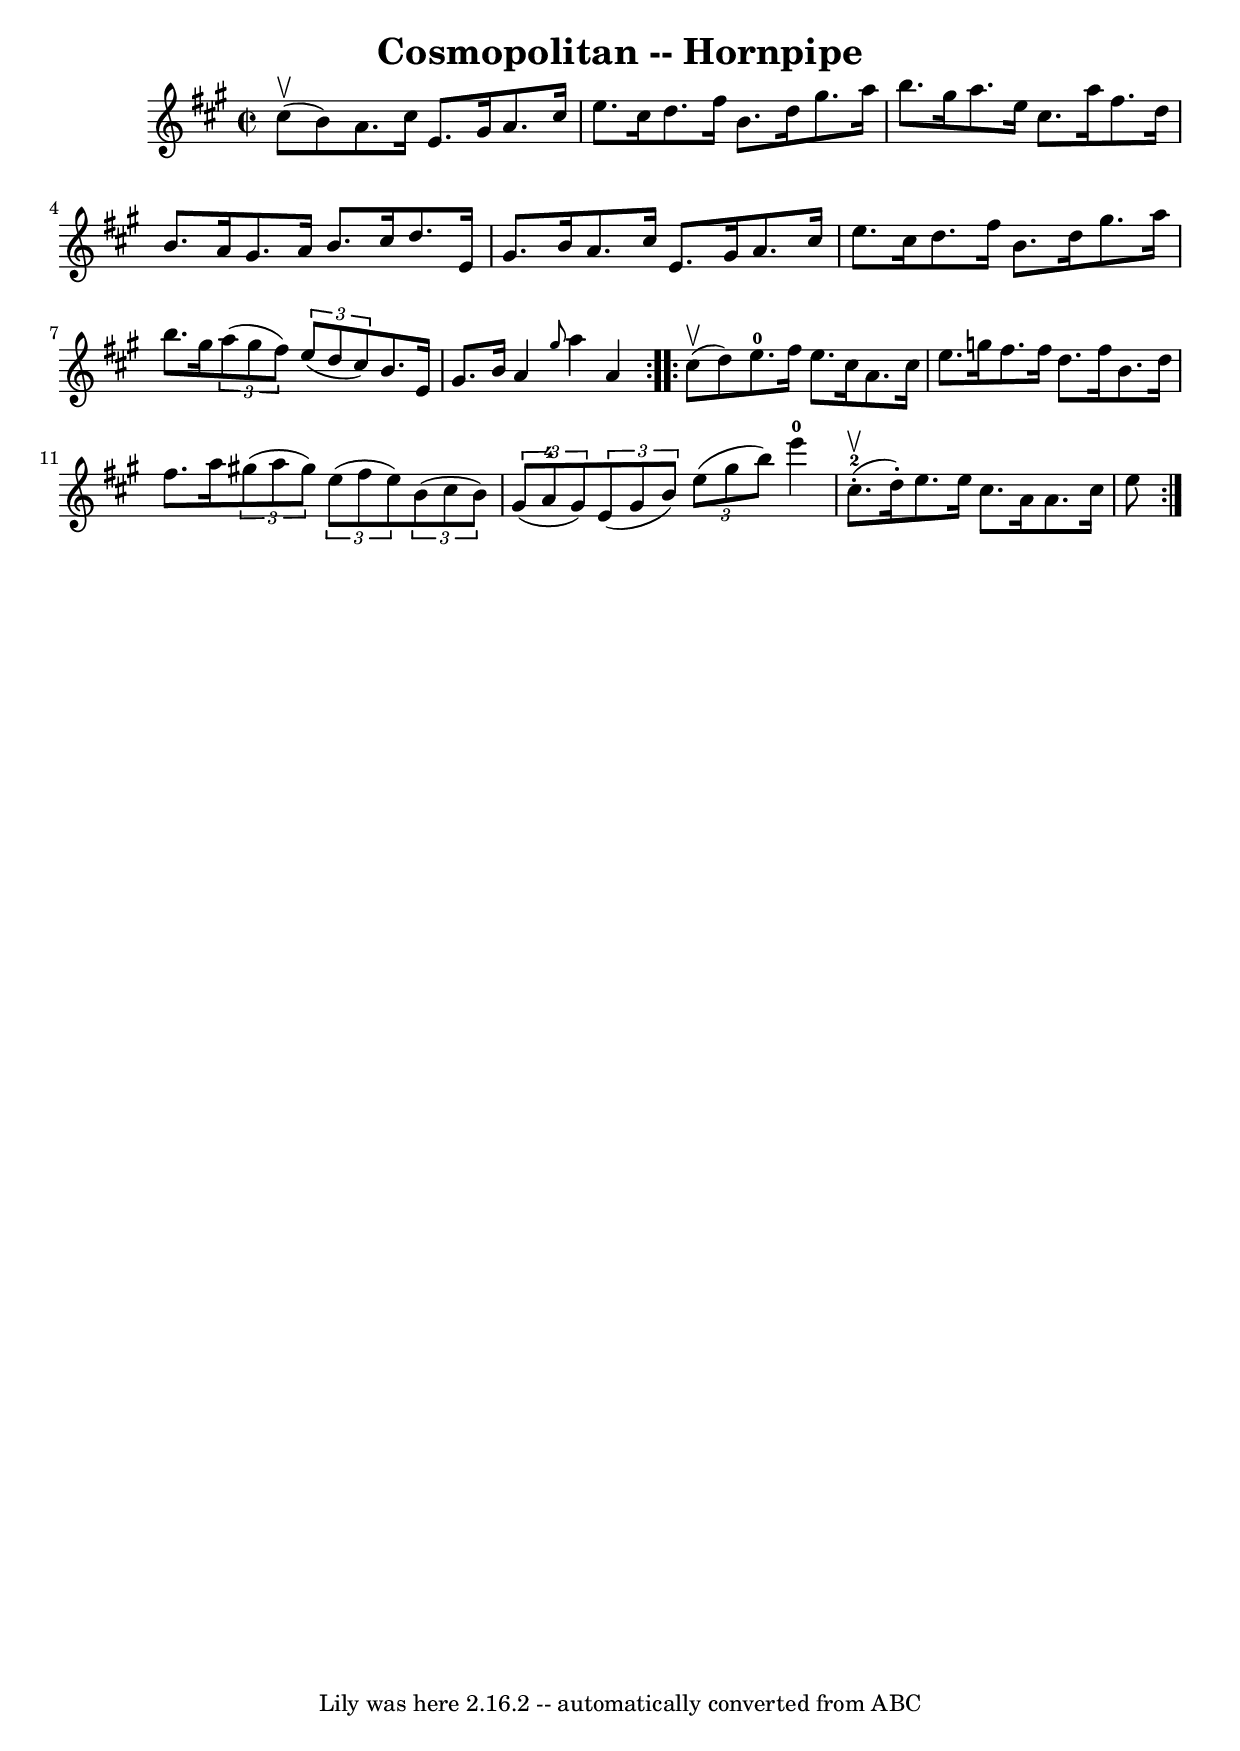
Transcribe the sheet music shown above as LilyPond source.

\version "2.16.2"
\include "Mammoth.ily"
\header {
  %% book = "Cole's 1000 Fiddle Tunes"
 crossRefNumber = "1"
 footnotes = ""
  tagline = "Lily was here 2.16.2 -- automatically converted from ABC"
  title = "Cosmopolitan -- Hornpipe"

}
voicedefault =  {



  \repeat volta 2 {

    \override Staff.TimeSignature #'style = #'C
    \time 2/2 
    \key a \major cs''8 (^\upbow b'8)  |
 a'8. cs''16 e'8. gs'16 a'8. cs''16 e''8. cs''16   |
 d''8. fs''16 b'8. d''16 gs''8. a''16 b''8. gs''16    |
 a''8. e''16 cs''8. a''16 fs''8. d''16 b'8. a'16   |
 gs'8. a'16 b'8. cs''16 d''8. e'16 gs'8. b'16   |
 a'8. cs''16 e'8. gs'16 a'8. cs''16 e''8. cs''16   |
 d''8. fs''16 b'8. d''16 gs''8. a''16 b''8. gs''16   |
    \times 2/3 { a''8 (gs''8 fs''8  
		) 
	       }   \times 2/3 { e''8 (d''8 cs''8) 
			      } b'8. e'16 gs'8. b'16   |
 a'4  \grace { gs''8  
		} a''4 a'4  
  }     

  \repeat volta 2 { cs''8 (^\upbow d''8)  |
 e''8.-0 fs''16 e''8. cs''16 a'8. cs''16 e''8. g''16   |
 fs''8. fs''16 d''8. fs''16 b'8. d''16 fs''8. a''16    |
    \times 2/3 { gs''!8 (a''8 gs''8) 
	       }   \times 2/3 {   
		 e''8 (fs''8 e''8) 
	       }   \times 2/3 { b'8 (cs''8 b'8) 
			      }   
    \times 2/3 { gs'8 (a'8-4 gs'8)  	       }  |
    \times 2/3 { e'8 (
		 gs'8 b'8) 
	       }   \times 2/3 { e''8 (gs''8 b''8)  			      } e'''4-0 cs''8.-2(^\upbow-. d''16-.)  |
 e''8. e''16    
 cs''8. a'16 a'8. cs''16 e''8      
  }

}

\score{
  <<

    \context Staff="default"
    {
      \voicedefault 
      
    }

  >>
  \layout {
    
  }
  \midi {
  }

}
